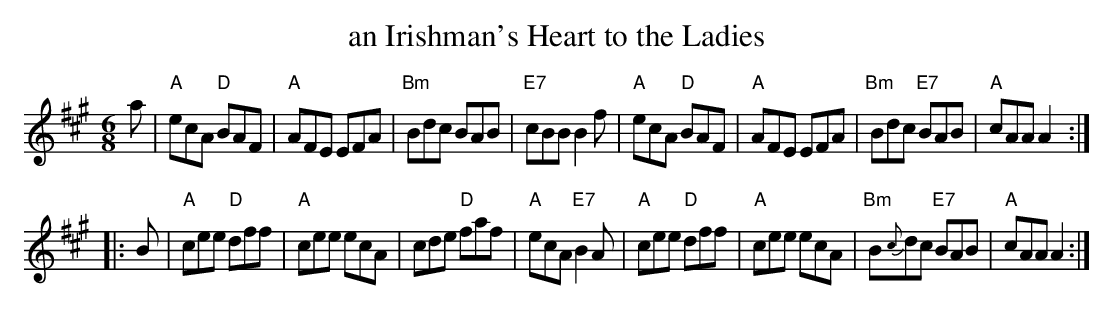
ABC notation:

X:1
T: an Irishman's Heart to the Ladies
M: 6/8
L: 1/8
K: A
a \
| "A"ecA "D"BAF | "A"AFE EFA | "Bm"Bdc BAB | "E7"cBB B2f \
| "A"ecA "D"BAF | "A"AFE EFA | "Bm"Bdc "E7"BAB | "A"cAA A2 :|
|: B \
| "A"cee "D"dff | "A"cee ecA | cde "D"faf | "A"ecA "E7"B2A \
| "A"cee "D"dff | "A"cee ecA | "Bm"B{c}dc "E7"BAB | "A"cAA A2 :|
